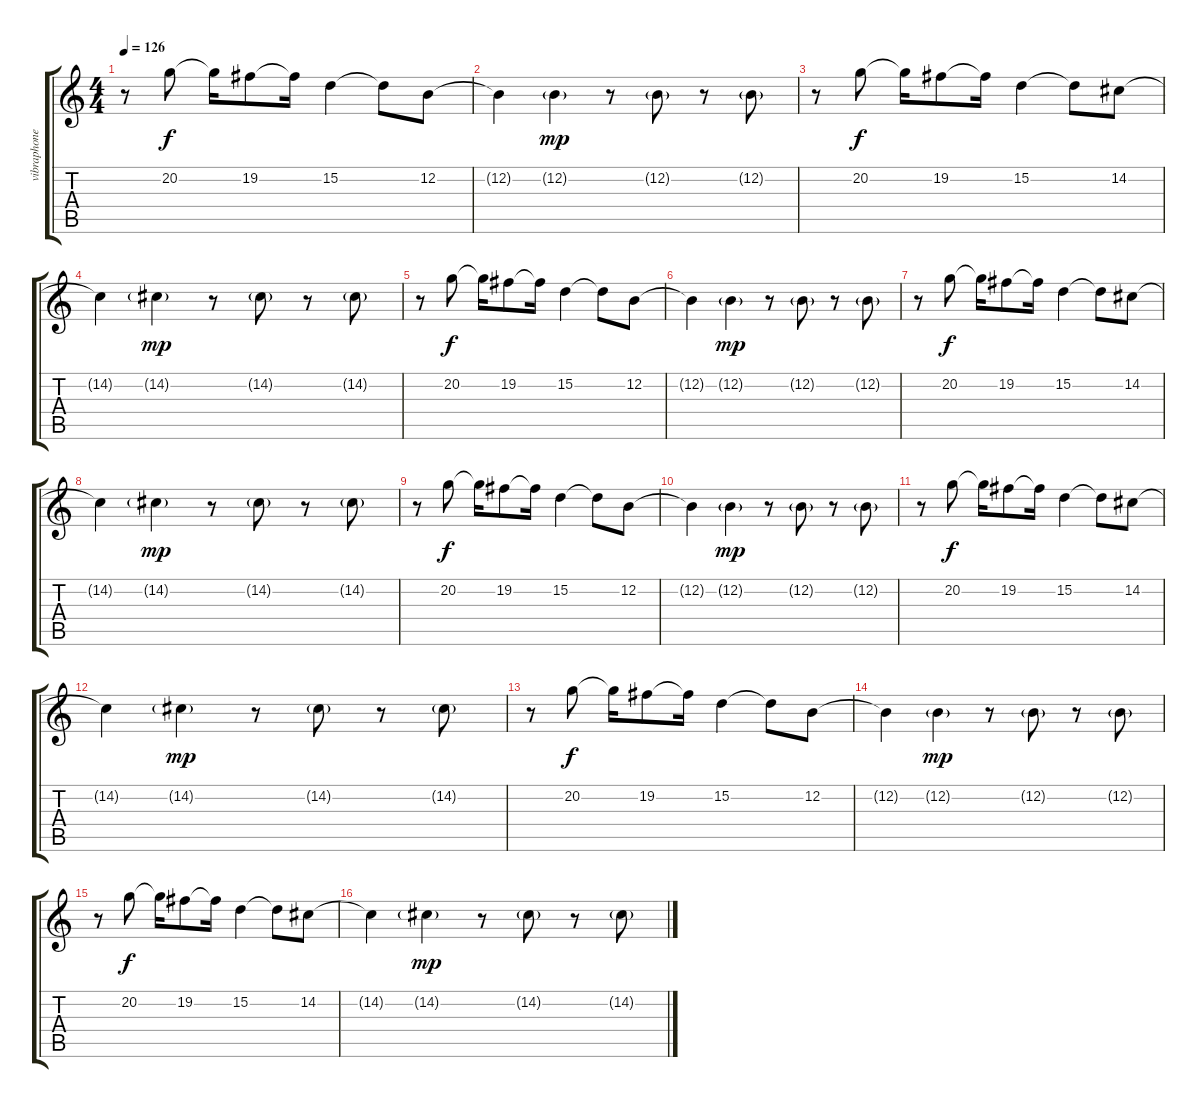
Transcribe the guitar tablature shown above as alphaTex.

\track ("vibraphone" "vibraphone") {instrument vibraphone}
\staff {score tabs}
\tuning (E4 B3 G3 D3 A2 E2) {hide}
\ts (4 4)
\tempo 126
\clef g2
\ks c
r.8{dy mp} 20.2.8{dy f} 20.2{t}.16 19.2.8 19.2{t}.16 15.2.4 15.2{t}.8 12.2.8 |
12.2{t}.4 12.2{g}.4{dy mp} r.8 12.2{g}.8 r.8 12.2{g}.8 |
r.8 20.2.8{dy f} 20.2{t}.16 19.2.8 19.2{t}.16 15.2.4 15.2{t}.8 14.2.8 |
14.2{t}.4 14.2{g}.4{dy mp} r.8 14.2{g}.8 r.8 14.2{g}.8 |
r.8 20.2.8{dy f} 20.2{t}.16 19.2.8 19.2{t}.16 15.2.4 15.2{t}.8 12.2.8 |
12.2{t}.4 12.2{g}.4{dy mp} r.8 12.2{g}.8 r.8 12.2{g}.8 |
r.8 20.2.8{dy f} 20.2{t}.16 19.2.8 19.2{t}.16 15.2.4 15.2{t}.8 14.2.8 |
14.2{t}.4 14.2{g}.4{dy mp} r.8 14.2{g}.8 r.8 14.2{g}.8 |
r.8 20.2.8{dy f} 20.2{t}.16 19.2.8 19.2{t}.16 15.2.4 15.2{t}.8 12.2.8 |
12.2{t}.4 12.2{g}.4{dy mp} r.8 12.2{g}.8 r.8 12.2{g}.8 |
r.8 20.2.8{dy f} 20.2{t}.16 19.2.8 19.2{t}.16 15.2.4 15.2{t}.8 14.2.8 |
14.2{t}.4 14.2{g}.4{dy mp} r.8 14.2{g}.8 r.8 14.2{g}.8 |
r.8 20.2.8{dy f} 20.2{t}.16 19.2.8 19.2{t}.16 15.2.4 15.2{t}.8 12.2.8 |
12.2{t}.4 12.2{g}.4{dy mp} r.8 12.2{g}.8 r.8 12.2{g}.8 |
r.8 20.2.8{dy f} 20.2{t}.16 19.2.8 19.2{t}.16 15.2.4 15.2{t}.8 14.2.8 |
14.2{t}.4 14.2{g}.4{dy mp} r.8 14.2{g}.8 r.8 14.2{g}.8
